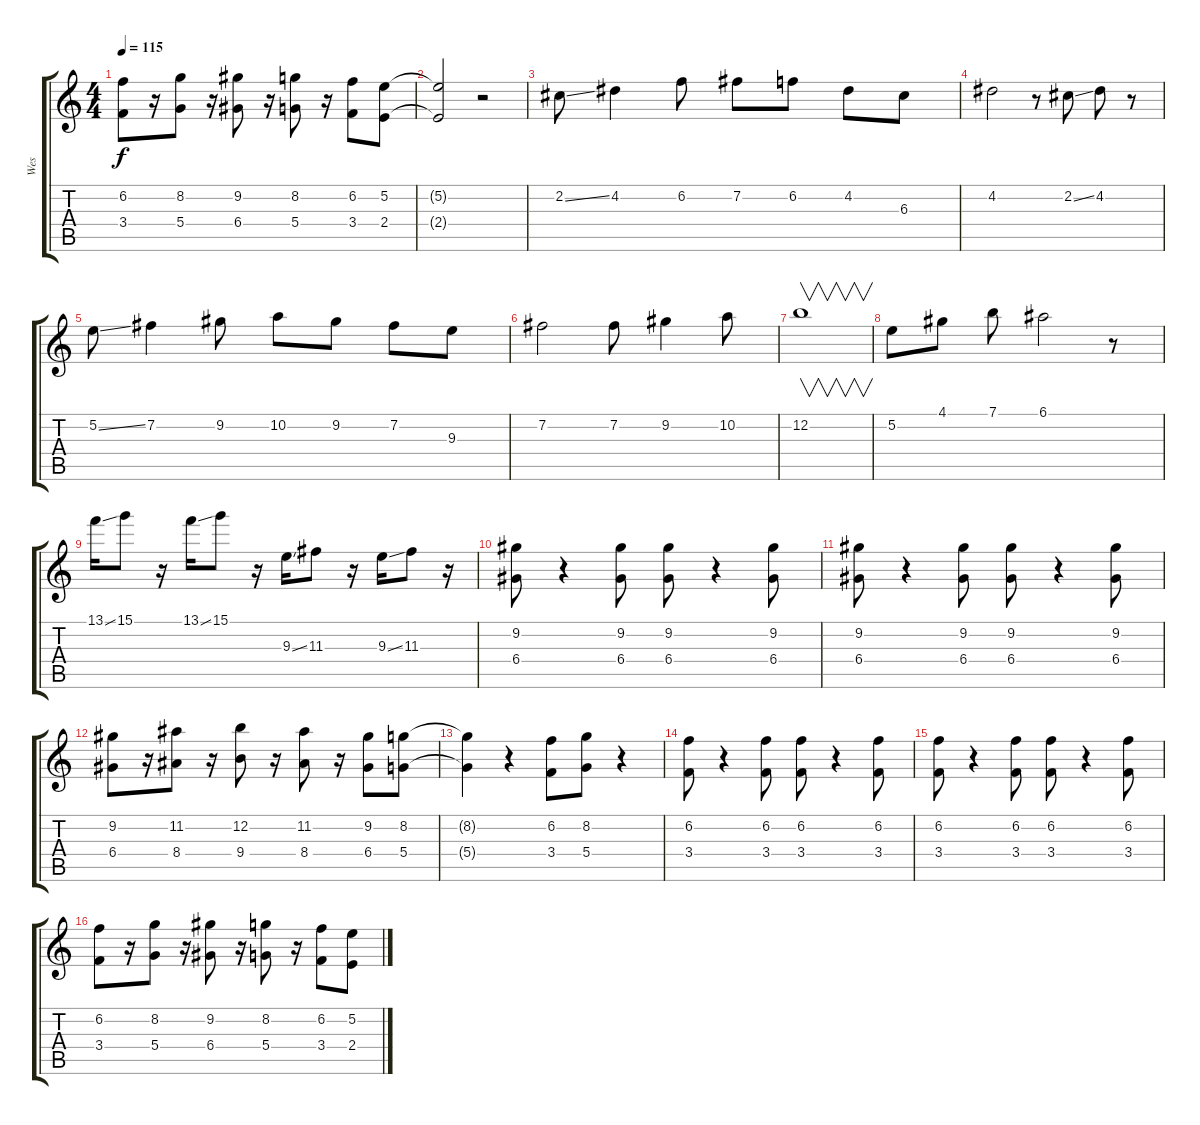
\track ("Wes" "Wes") {instrument electricguitarjazz}
\staff {score tabs}
\tuning (E4 B3 G3 D3 A2 E2) {hide}
\ts (4 4)
\tempo 115
\clef g2
\ks c
(6.2 3.4).8{dy f} r.16 (8.2 5.4).8 r.16 (9.2 6.4).8 r.16 (8.2 5.4).8 r.16 (6.2 3.4).8 (5.2 2.4).8 |
(5.2{t} 2.4{t}).2 r.2 |
2.2{ss}.8 4.2.4 6.2.8 7.2.8 6.2.8 4.2.8 6.3.8 |
4.2.2 r.8 2.2{ss}.8 4.2.8 r.8 |
5.2{ss}.8 7.2.4 9.2.8 10.2.8 9.2.8 7.2.8 9.3.8 |
7.2.2 7.2.8 9.2.4 10.2.8 |
12.2.1{v} |
5.2.8 4.1.8 7.1.8 6.1.2 r.8 |
13.1{ss}.16 15.1.8 r.16 13.1{ss}.16 15.1.8 r.16 9.3{ss}.16 11.3.8 r.16 9.3{ss}.16 11.3.8 r.16 |
(9.2 6.4).8 r.4 (9.2 6.4).8 (9.2 6.4).8 r.4 (9.2 6.4).8 |
(9.2 6.4).8 r.4 (9.2 6.4).8 (9.2 6.4).8 r.4 (9.2 6.4).8 |
(9.2 6.4).8 r.16 (11.2 8.4).8 r.16 (12.2 9.4).8 r.16 (11.2 8.4).8 r.16 (9.2 6.4).8 (8.2 5.4).8 |
(8.2{t} 5.4{t}).4 r.4 (6.2 3.4).8 (8.2 5.4).8 r.4 |
(6.2 3.4).8 r.4 (6.2 3.4).8 (6.2 3.4).8 r.4 (6.2 3.4).8 |
(6.2 3.4).8 r.4 (6.2 3.4).8 (6.2 3.4).8 r.4 (6.2 3.4).8 |
(6.2 3.4).8 r.16 (8.2 5.4).8 r.16 (9.2 6.4).8 r.16 (8.2 5.4).8 r.16 (6.2 3.4).8 (5.2 2.4).8
